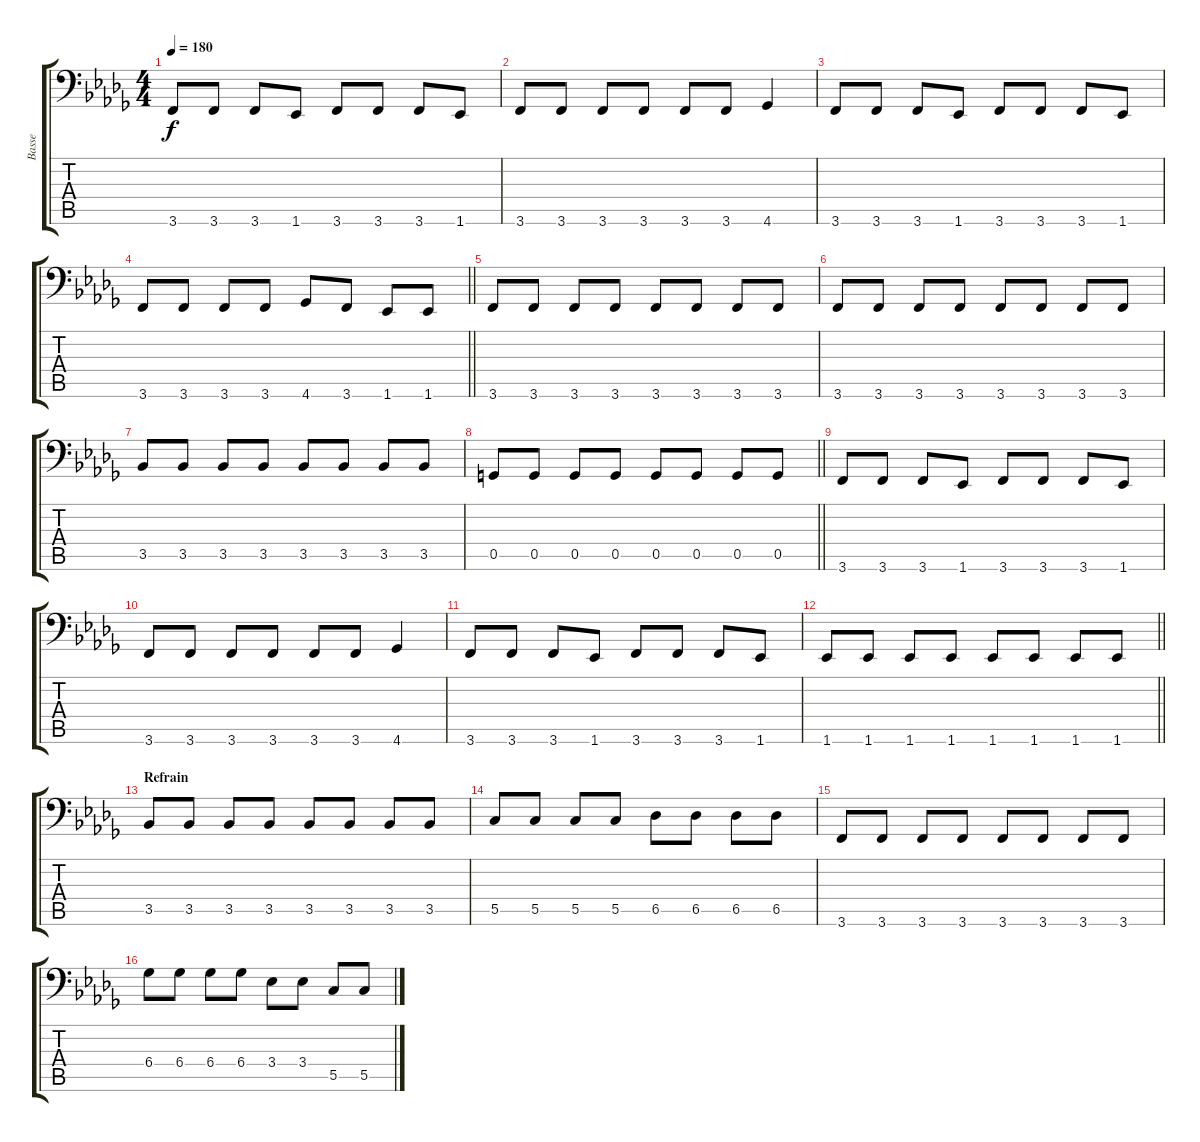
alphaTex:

\track ("Basse" "Basse") {instrument electricbassfinger}
\staff {score tabs}
\tuning (D3 A2 F2 C2 G1 D1) {hide}
\ts (4 4)
\tempo 180
\clef f4
\ks bbminor
3.6.8{dy f} 3.6.8 3.6.8 1.6.8 3.6.8 3.6.8 3.6.8 1.6.8 |
3.6.8 3.6.8 3.6.8 3.6.8 3.6.8 3.6.8 4.6.4 |
3.6.8 3.6.8 3.6.8 1.6.8 3.6.8 3.6.8 3.6.8 1.6.8 |
\barLineRight lightlight
3.6.8 3.6.8 3.6.8 3.6.8 4.6.8 3.6.8 1.6.8 1.6.8 |
3.6.8 3.6.8 3.6.8 3.6.8 3.6.8 3.6.8 3.6.8 3.6.8 |
3.6.8 3.6.8 3.6.8 3.6.8 3.6.8 3.6.8 3.6.8 3.6.8 |
3.5.8 3.5.8 3.5.8 3.5.8 3.5.8 3.5.8 3.5.8 3.5.8 |
\barLineRight lightlight
0.5.8 0.5.8 0.5.8 0.5.8 0.5.8 0.5.8 0.5.8 0.5.8 |
3.6.8 3.6.8 3.6.8 1.6.8 3.6.8 3.6.8 3.6.8 1.6.8 |
3.6.8 3.6.8 3.6.8 3.6.8 3.6.8 3.6.8 4.6.4 |
3.6.8 3.6.8 3.6.8 1.6.8 3.6.8 3.6.8 3.6.8 1.6.8 |
\barLineRight lightlight
1.6.8 1.6.8 1.6.8 1.6.8 1.6.8 1.6.8 1.6.8 1.6.8 |
\section ("" "Refrain")
3.5.8 3.5.8 3.5.8 3.5.8 3.5.8 3.5.8 3.5.8 3.5.8 |
5.5.8 5.5.8 5.5.8 5.5.8 6.5.8 6.5.8 6.5.8 6.5.8 |
3.6.8 3.6.8 3.6.8 3.6.8 3.6.8 3.6.8 3.6.8 3.6.8 |
6.4.8 6.4.8 6.4.8 6.4.8 3.4.8 3.4.8 5.5.8 5.5.8
